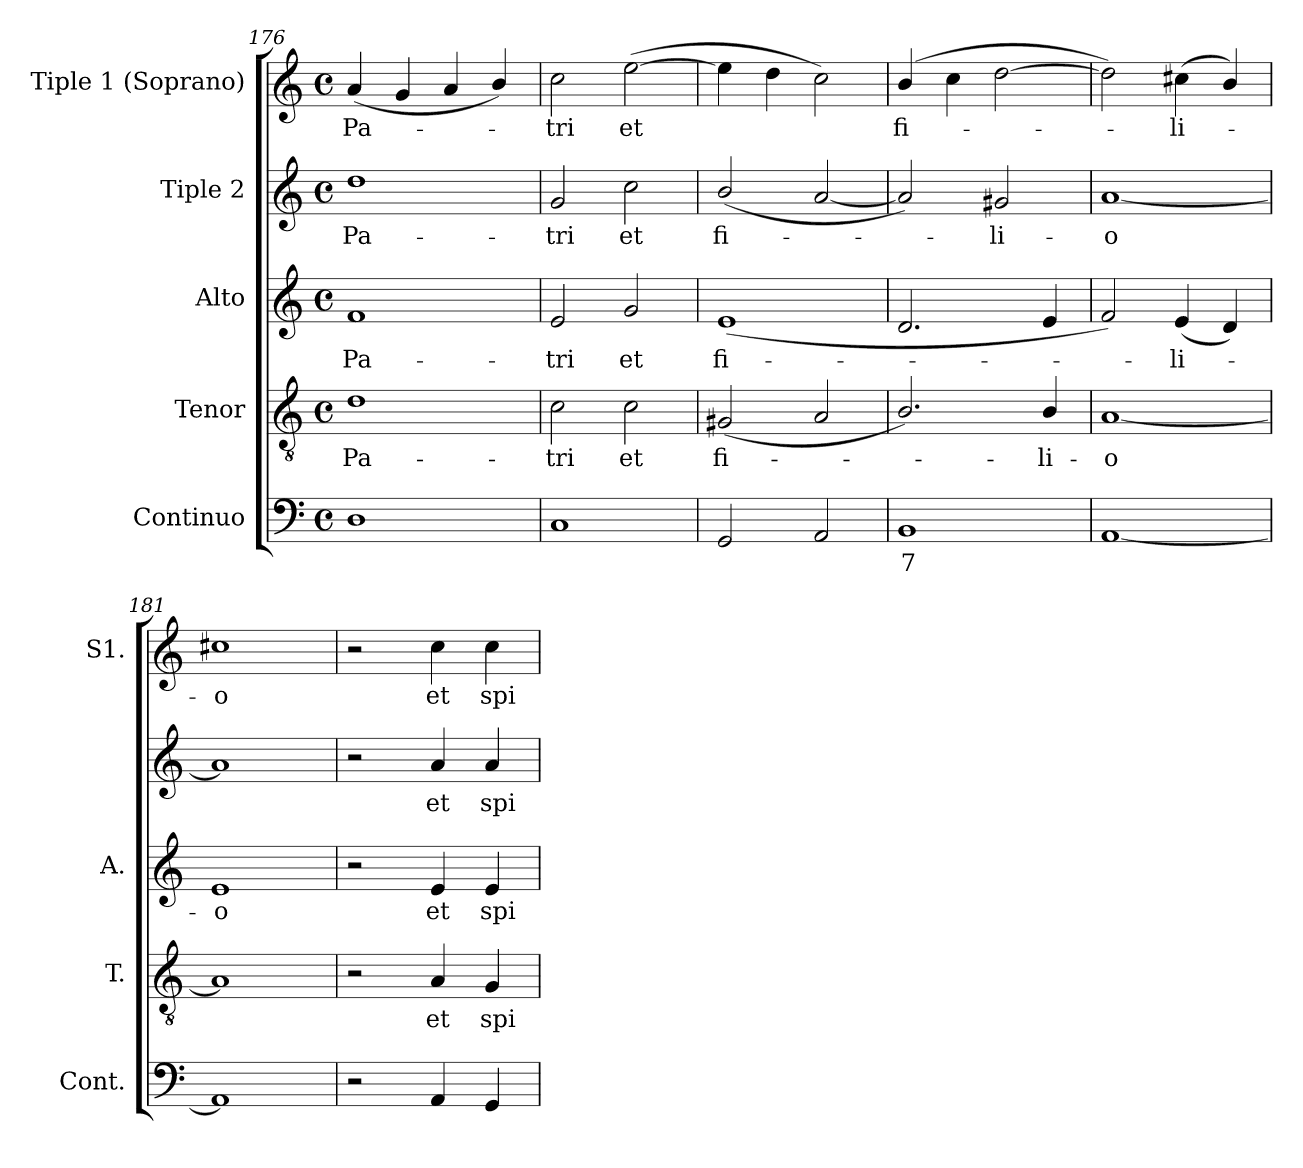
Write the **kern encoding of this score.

**kern	**text	**kern	**text	**kern	**text	**kern	**text	**kern	**text
*part5	*part5	*part4	*part4	*part3	*part3	*part2	*part2	*part1	*part1
*staff5	*staff5	*staff4	*staff4	*staff3	*staff3	*staff2	*staff2	*staff1	*staff1
*I"Continuo	*	*I"Tenor	*	*I"Alto	*	*I"Tiple 2	*	*I"Tiple 1 (Soprano)	*
*I'Cont.	*	*I'T.	*	*I'A.	*	*	*	*I'S1.	*
*clefF4	*	*clefGv2	*	*clefG2	*	*clefG2	*	*clefG2	*
*	*	*ITrd7c12	*	*	*	*	*	*	*
*k[]	*	*k[]	*	*k[]	*	*k[]	*	*k[]	*
*C:	*	*C:	*	*C:	*	*C:	*	*C:	*
*M4/4	*	*M4/4	*	*M4/4	*	*M4/4	*	*M4/4	*
*met(c)	*	*met(c)	*	*met(c)	*	*met(c)	*	*met(c)	*
=176	=176	=176	=176	=176	=176	=176	=176	=176	=176
!	!	!	!LO:LY:b:color=#000000	!	!	!	!	!	!
!	!	!	!	!	!LO:LY:b:color=#000000	!	!	!	!
!	!	!	!	!	!	!	!LO:LY:b:color=#000000	!	!
!	!	!	!	!	!	!	!	!	!LO:LY:b:color=#000000
1Di	.	1Di	Pa-	1fi	Pa-	1ddi	Pa-	(4ai/	Pa-
.	.	.	.	.	.	.	.	4gi/	.
.	.	.	.	.	.	.	.	4ai/	.
.	.	.	.	.	.	.	.	4bi/)	.
=177	=177	=177	=177	=177	=177	=177	=177	=177	=177
!	!	!	!LO:LY:b:color=#000000	!	!	!	!	!	!
!	!	!	!	!	!LO:LY:b:color=#000000	!	!	!	!
!	!	!	!	!	!	!	!LO:LY:b:color=#000000	!	!
!	!	!	!	!	!	!	!	!	!LO:LY:b:color=#000000
1Ci	.	2Ci\	-tri	2ei/	-tri	2gi/	-tri	2cci\	-tri
!	!	!	!LO:LY:b:color=#000000	!	!	!	!	!	!
!	!	!	!	!	!LO:LY:b:color=#000000	!	!	!	!
!	!	!	!	!	!	!	!LO:LY:b:color=#000000	!	!
!	!	!	!	!	!	!	!	!	!LO:LY:b:color=#000000
.	.	2Ci\	et	2gi/	et	2cci\	et	([2eei\	et
=178	=178	=178	=178	=178	=178	=178	=178	=178	=178
!	!	!	!LO:LY:b:color=#000000	!	!	!	!	!	!
!	!	!	!	!	!LO:LY:b:color=#000000	!	!	!	!
!	!	!	!	!	!	!	!LO:LY:b:color=#000000	!	!
2GGi/	.	(2GG#Xi/	fi-	(1ei	fi-	(2bi/	fi-	4eei\]	.
.	.	.	.	.	.	.	.	4ddi\	.
2AAi/	.	2AAi/	.	.	.	[2ai/	.	2cci\)	.
=179	=179	=179	=179	=179	=179	=179	=179	=179	=179
!	!LO:LY:b:color=#000000	!	!	!	!	!	!	!	!
!	!	!	!	!	!	!	!	!	!LO:LY:b:color=#000000
1BBi	7	2.BBi/)	.	2.di/	.	2ai/])	.	(4bi/	fi-
.	.	.	.	.	.	.	.	4cci\	.
!	!	!	!	!	!	!	!LO:LY:b:color=#000000	!	!
.	.	.	.	.	.	2g#Xi/	-li-	[2ddi\	.
!	!	!	!LO:LY:b:color=#000000	!	!	!	!	!	!
.	.	4BBi/	-li-	4ei/	.	.	.	.	.
=180	=180	=180	=180	=180	=180	=180	=180	=180	=180
!	!	!	!LO:LY:b:color=#000000	!	!	!	!	!	!
!	!	!	!	!	!	!	!LO:LY:b:color=#000000	!	!
[1AAi	.	[1AAi	-o	2fi/)	.	[1ai	-o	2ddi\])	.
!	!	!	!	!	!LO:LY:b:color=#000000	!	!	!	!
!	!	!	!	!	!	!	!	!	!LO:LY:b:color=#000000
.	.	.	.	(4ei/	-li-	.	.	(4cc#Xi\	-li-
.	.	.	.	4di/)	.	.	.	4bi/)	.
=181	=181	=181	=181	=181	=181	=181	=181	=181	=181
!	!	!	!	!	!LO:LY:b:color=#000000	!	!	!	!
!	!	!	!	!	!	!	!	!	!LO:LY:b:color=#000000
1AAi]	.	1AAi]	.	1ei	-o	1ai]	.	1cc#Xi	-o
!!LO:LB:g=z
=182	=182	=182	=182	=182	=182	=182	=182	=182	=182
2r	.	2r	.	2r	.	2r	.	2r	.
!	!	!	!LO:LY:b:color=#000000	!	!	!	!	!	!
!	!	!	!	!	!LO:LY:b:color=#000000	!	!	!	!
!	!	!	!	!	!	!	!LO:LY:b:color=#000000	!	!
!	!	!	!	!	!	!	!	!	!LO:LY:b:color=#000000
4AAi/	.	4AAi/	et	4ei/	et	4ai/	et	4cci\	et
!	!	!	!LO:LY:b:color=#000000	!	!	!	!	!	!
!	!	!	!	!	!LO:LY:b:color=#000000	!	!	!	!
!	!	!	!	!	!	!	!LO:LY:b:color=#000000	!	!
!	!	!	!	!	!	!	!	!	!LO:LY:b:color=#000000
4GGi/	.	4GGi/	spi-	4ei/	spi-	4ai/	spi-	4cci\	spi-
=	=	=	=	=	=	=	=	=	=
*-	*-	*-	*-	*-	*-	*-	*-	*-	*-
